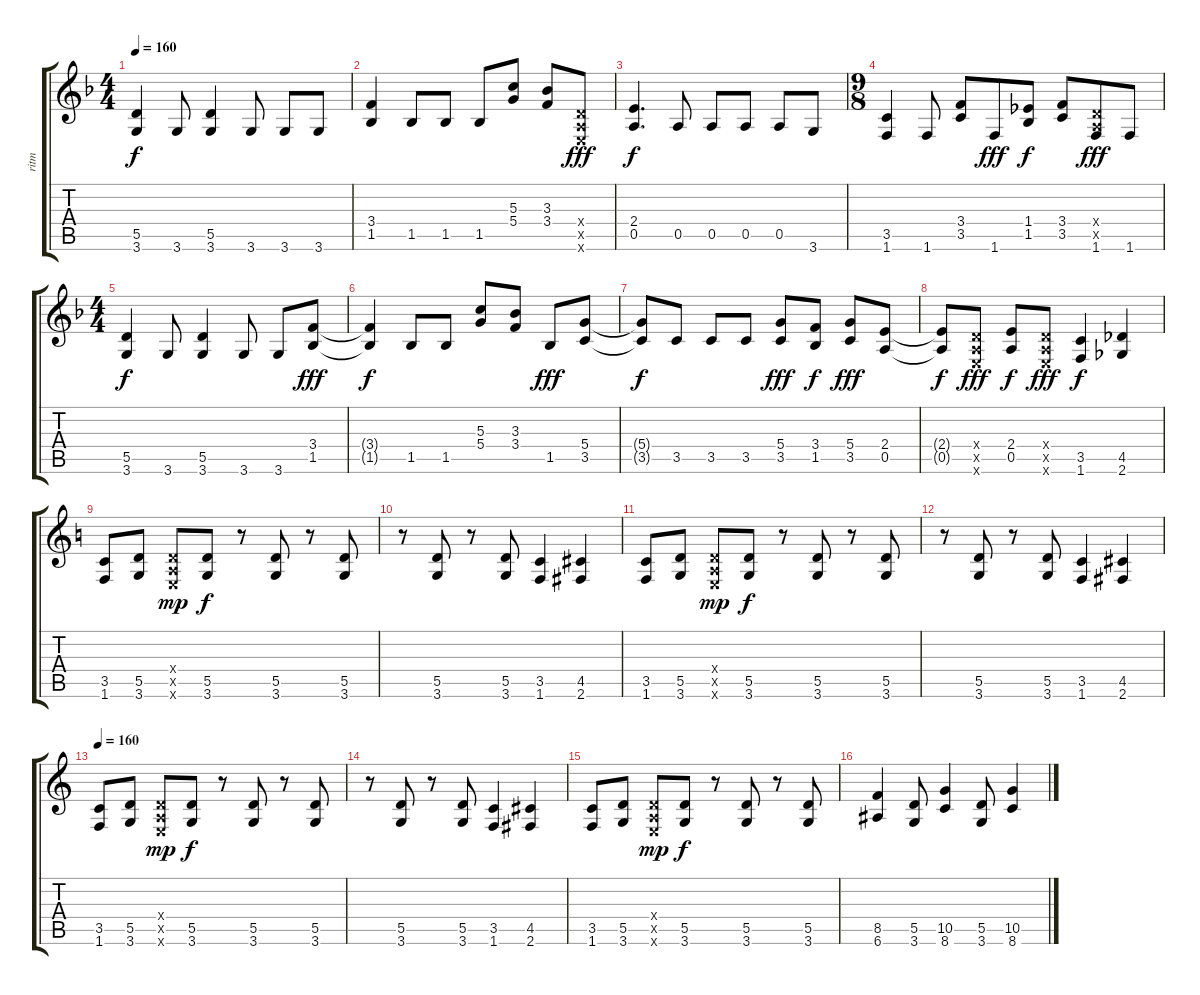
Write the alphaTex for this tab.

\track ("ritm" "ritm") {instrument electricguitarclean}
\staff {score tabs}
\tuning (E4 B3 G3 D3 A2 E2) {hide}
\ts (4 4)
\tempo 160
\clef g2
\ks f
(5.5 3.6).4{dy f} 3.6.8 (5.5 3.6).4 3.6.8 3.6.8 3.6.8 |
(3.4 1.5).4 1.5.8 1.5.8 1.5.8 (5.3 5.4).8 (3.3 3.4).8 (0.4{x} 0.5{x} 0.6{x}).8{dy fff} |
(2.4 0.5).4{d dy f} 0.5.8 0.5.8 0.5.8 0.5.8 3.6.8 |
\ts (9 8)
(3.5 1.6).4 1.6.8 (3.4 3.5).8 1.6.8{dy fff} (1.4 1.5).8{dy f} (3.4 3.5).8 (0.4{x} 0.5{x} 1.6).8{dy fff} 1.6.8 |
\ts (4 4)
(5.5 3.6).4{dy f} 3.6.8 (5.5 3.6).4 3.6.8 3.6.8 (3.4 1.5).8{dy fff} |
(3.4{t} 1.5{t}).4{dy f} 1.5.8 1.5.8 (5.3 5.4).8 (3.3 3.4).8 1.5.8{dy fff} (5.4 3.5).8 |
(5.4{t} 3.5{t}).8{dy f} 3.5.8 3.5.8 3.5.8 (5.4 3.5).8{dy fff} (3.4 1.5).8{dy f} (5.4 3.5).8{dy fff} (2.4 0.5).8 |
(2.4{t} 0.5{t}).8{dy f} (0.4{x} 0.5{x} 0.6{x}).8{dy fff} (2.4 0.5).8{dy f} (0.4{x} 0.5{x} 0.6{x}).8{dy fff} (3.5 1.6).4{dy f} (4.5 2.6).4 |
\ks c
(3.5 1.6).8 (5.5 3.6).8 (0.4{x} 0.5{x} 0.6{x}).8{dy mp} (5.5 3.6).8{dy f} r.8 (5.5 3.6).8 r.8 (5.5 3.6).8 |
r.8 (5.5 3.6).8 r.8 (5.5 3.6).8 (3.5 1.6).4 (4.5 2.6).4 |
(3.5 1.6).8 (5.5 3.6).8 (0.4{x} 0.5{x} 0.6{x}).8{dy mp} (5.5 3.6).8{dy f} r.8 (5.5 3.6).8 r.8 (5.5 3.6).8 |
r.8 (5.5 3.6).8 r.8 (5.5 3.6).8 (3.5 1.6).4 (4.5 2.6).4 |
\tempo 160
(3.5 1.6).8 (5.5 3.6).8 (0.4{x} 0.5{x} 0.6{x}).8{dy mp} (5.5 3.6).8{dy f} r.8 (5.5 3.6).8 r.8 (5.5 3.6).8 |
r.8 (5.5 3.6).8 r.8 (5.5 3.6).8 (3.5 1.6).4 (4.5 2.6).4 |
(3.5 1.6).8 (5.5 3.6).8 (0.4{x} 0.5{x} 0.6{x}).8{dy mp} (5.5 3.6).8{dy f} r.8 (5.5 3.6).8 r.8 (5.5 3.6).8 |
(8.5 6.6).4 (5.5 3.6).8 (10.5 8.6).4 (5.5 3.6).8 (10.5 8.6).4
